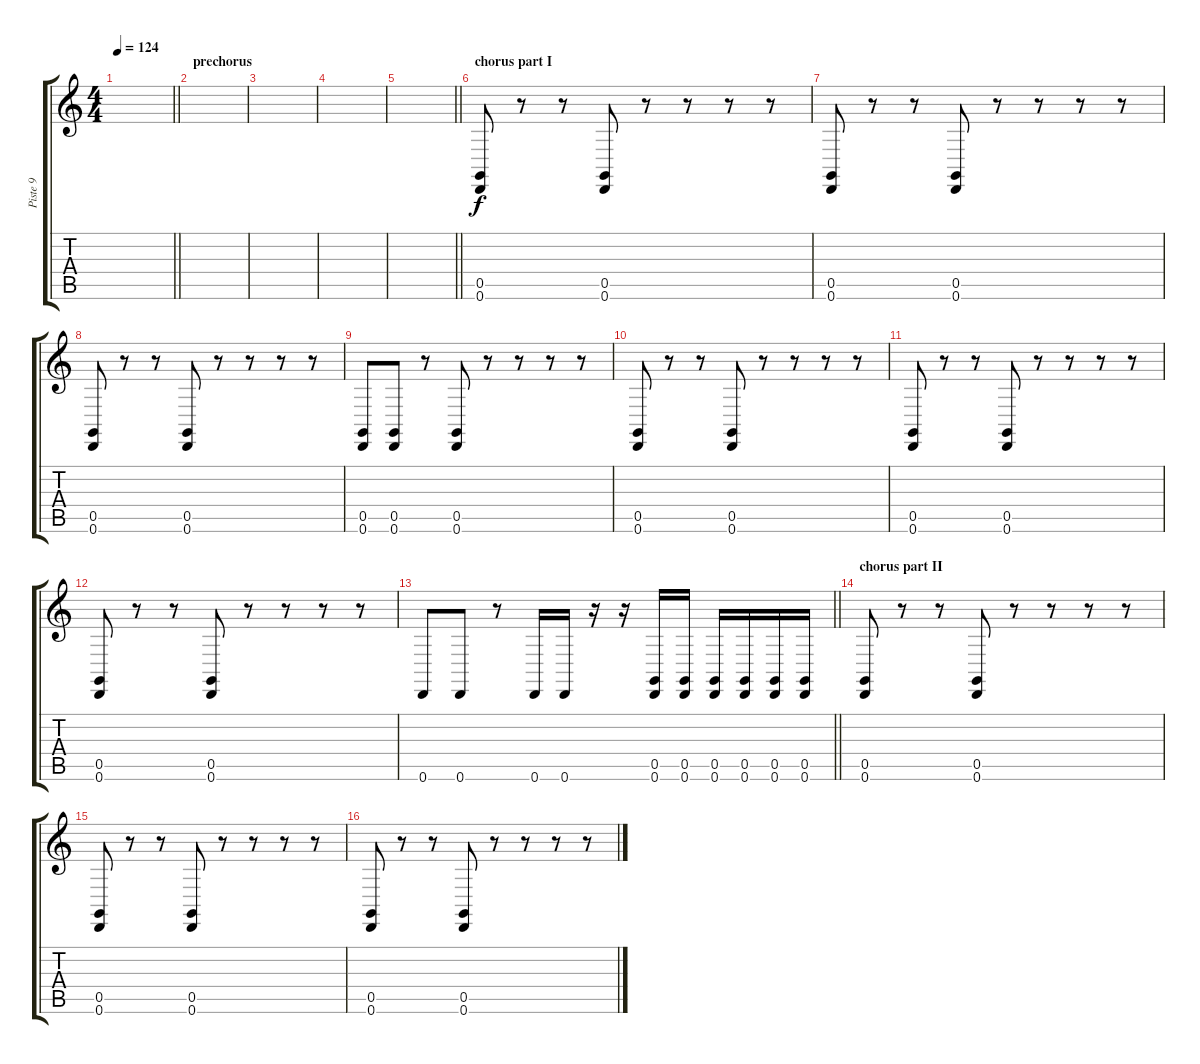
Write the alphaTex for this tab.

\track ("Piste 9" "Piste 9") {instrument synthdrum}
\staff {score tabs}
\tuning (D4 A3 F3 C3 G2 D2) {hide}
\ts (4 4)
\tempo 124
\clef g2
\barLineRight lightlight
\ks c
|
\section ("" "prechorus")
|
|
|
\barLineRight lightlight
|
\section ("" "chorus part I")
(0.5 0.6).8 r.8 r.8 (0.5 0.6).8 r.8 r.8 r.8 r.8 |
(0.5 0.6).8 r.8 r.8 (0.5 0.6).8 r.8 r.8 r.8 r.8 |
(0.5 0.6).8 r.8 r.8 (0.5 0.6).8 r.8 r.8 r.8 r.8 |
(0.5 0.6).8 (0.5 0.6).8 r.8 (0.5 0.6).8 r.8 r.8 r.8 r.8 |
(0.5 0.6).8 r.8 r.8 (0.5 0.6).8 r.8 r.8 r.8 r.8 |
(0.5 0.6).8 r.8 r.8 (0.5 0.6).8 r.8 r.8 r.8 r.8 |
(0.5 0.6).8 r.8 r.8 (0.5 0.6).8 r.8 r.8 r.8 r.8 |
\barLineRight lightlight
0.6.8 0.6.8 r.8 0.6.16 0.6.16 r.16 r.16 (0.5 0.6).16 (0.5 0.6).16 (0.5 0.6).16 (0.5 0.6).16 (0.5 0.6).16 (0.5 0.6).16 |
\section ("" "chorus part II")
(0.5 0.6).8 r.8 r.8 (0.5 0.6).8 r.8 r.8 r.8 r.8 |
(0.5 0.6).8 r.8 r.8 (0.5 0.6).8 r.8 r.8 r.8 r.8 |
(0.5 0.6).8 r.8 r.8 (0.5 0.6).8 r.8 r.8 r.8 r.8
